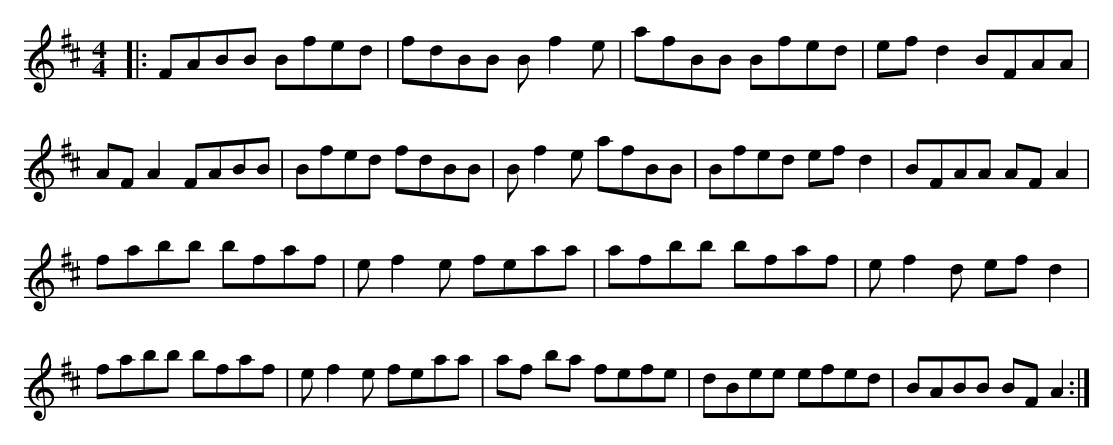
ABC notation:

X:1
M:4/4
K:D
|:FABB Bfed|fdBB B f2 e|afBB Bfed|ef d2 BFAA|
AF A2 FABB|Bfed fdBB|B f2 e afBB|Bfed ef d2|BFAA AF A2|
fabb bfaf|ef2 e feaa|afbb bfaf|ef2 d ef d2|
fabb bfaf|ef2 e feaa|af ba fefe|dBee efed|BABB BF A2:|
